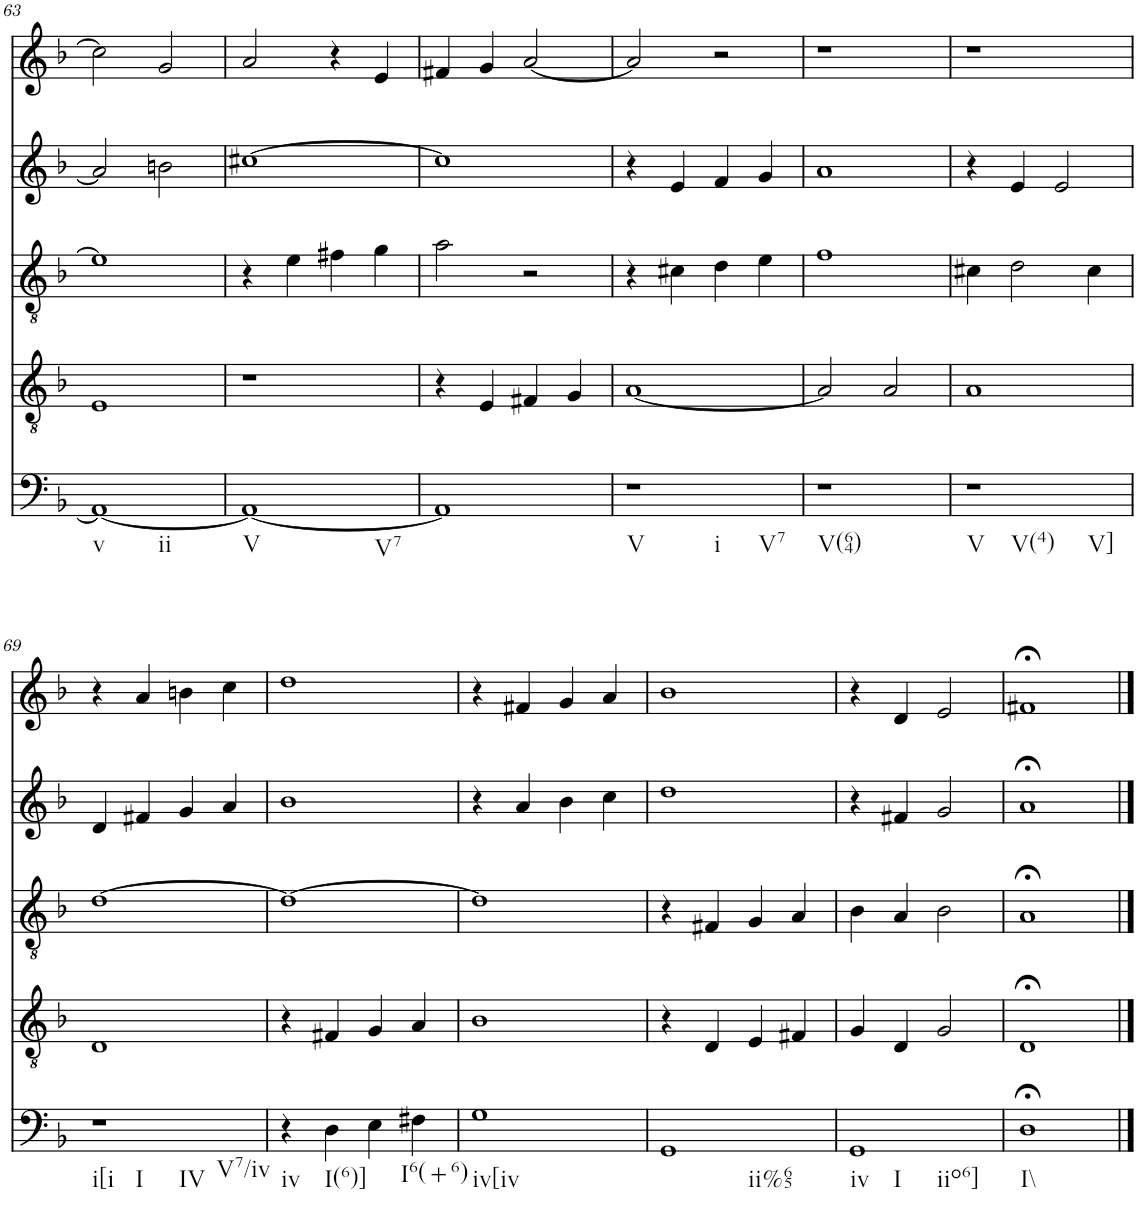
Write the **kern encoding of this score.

**kern	**kern	**kern	**kern	**kern
*part5	*part4	*part3	*part2	*part1
*staff5	*staff4	*staff3	*staff2	*staff1
*I"vox	*I"vox	*I"vox	*I"vox	*I"vox
!!LO:PB:g=z
*clefF4	*clefGv2	*clefGv2	*clefG2	*clefG2
*k[b-]	*k[b-]	*k[b-]	*k[b-]	*k[b-]
*M4/4	*M4/4	*M4/4	*M4/4	*M4/4
=63	=63	=63	=63	=63
!LO:TX:b:t=v	!	!	!	!
!LO:TX:b:t=ii	!	!	!	!
1AA_	1E	1e]	2a/]	2cc\]
.	.	.	2bn\	2g/
=64	=64	=64	=64	=64
!LO:TX:b:t=V	!	!	!	!
!LO:TX:b:t=V7	!	!	!	!
1AA_	1r	4r	[1cc#X	2a/
.	.	4e\	.	.
.	.	4f#X\	.	4r
.	.	4g\	.	4e/
=65	=65	=65	=65	=65
1AA]	4r	2a\	1cc#]	4f#X/
.	4E/	.	.	4g/
.	4F#X/	2r	.	[2a/
.	4G/	.	.	.
=66	=66	=66	=66	=66
!LO:TX:b:t=V	!	!	!	!
!LO:TX:b:t=i	!	!	!	!
!LO:TX:b:t=V7	!	!	!	!
1r	[1A	4r	4r	2a/]
.	.	4c#X\	4e/	.
.	.	4d\	4f/	2r
.	.	4e\	4g/	.
=67	=67	=67	=67	=67
!LO:TX:b:t=V(64)	!	!	!	!
1r	2A/]	1f	1a	1r
.	2A/	.	.	.
=68	=68	=68	=68	=68
!LO:TX:b:t=V	!	!	!	!
!LO:TX:b:t=V(4)	!	!	!	!
!LO:TX:b:t=V]	!	!	!	!
1r	1A	4c#X\	4r	1r
.	.	2d\	4e/	.
.	.	.	2e/	.
.	.	4c#\	.	.
!!LO:LB:g=z
=69	=69	=69	=69	=69
!LO:TX:b:t=i[i	!	!	!	!
!LO:TX:b:t=I	!	!	!	!
!LO:TX:b:t=IV	!	!	!	!
!LO:TX:b:t=V7/iv	!	!	!	!
1r	1D	[1d	4d/	4r
.	.	.	4f#X/	4a/
.	.	.	4g/	4bn\
.	.	.	4a/	4cc\
=70	=70	=70	=70	=70
!LO:TX:b:t=iv	!	!	!	!
4r	4r	1d_	1b-	1dd
!LO:TX:b:t=I(6)]	!	!	!	!
4D\	4F#X/	.	.	.
4E\	4G/	.	.	.
!LO:TX:b:t=I6(+6)	!	!	!	!
4F#X\	4A/	.	.	.
=71	=71	=71	=71	=71
!LO:TX:b:t=iv[iv	!	!	!	!
1G	1B-	1d]	4r	4r
.	.	.	4a/	4f#X/
.	.	.	4b-\	4g/
.	.	.	4cc\	4a/
=72	=72	=72	=72	=72
!LO:TX:b:t=ii%65	!	!	!	!
1GG	4r	4r	1dd	1b-
.	4D/	4F#X/	.	.
.	4E/	4G/	.	.
.	4F#X/	4A/	.	.
=73	=73	=73	=73	=73
!LO:TX:b:t=iv	!	!	!	!
!LO:TX:b:t=I	!	!	!	!
!LO:TX:b:t=iio6]	!	!	!	!
1GG	4G/	4B-\	4r	4r
.	4D/	4A/	4f#X/	4d/
.	2G/	2B-\	2g/	2e/
=74	=74	=74	=74	=74
!LO:TX:b:t=I\\	!	!	!	!
1D;<	1D;<	1A;<	1a;<	1f#X;<
==	==	==	==	==
*-	*-	*-	*-	*-
